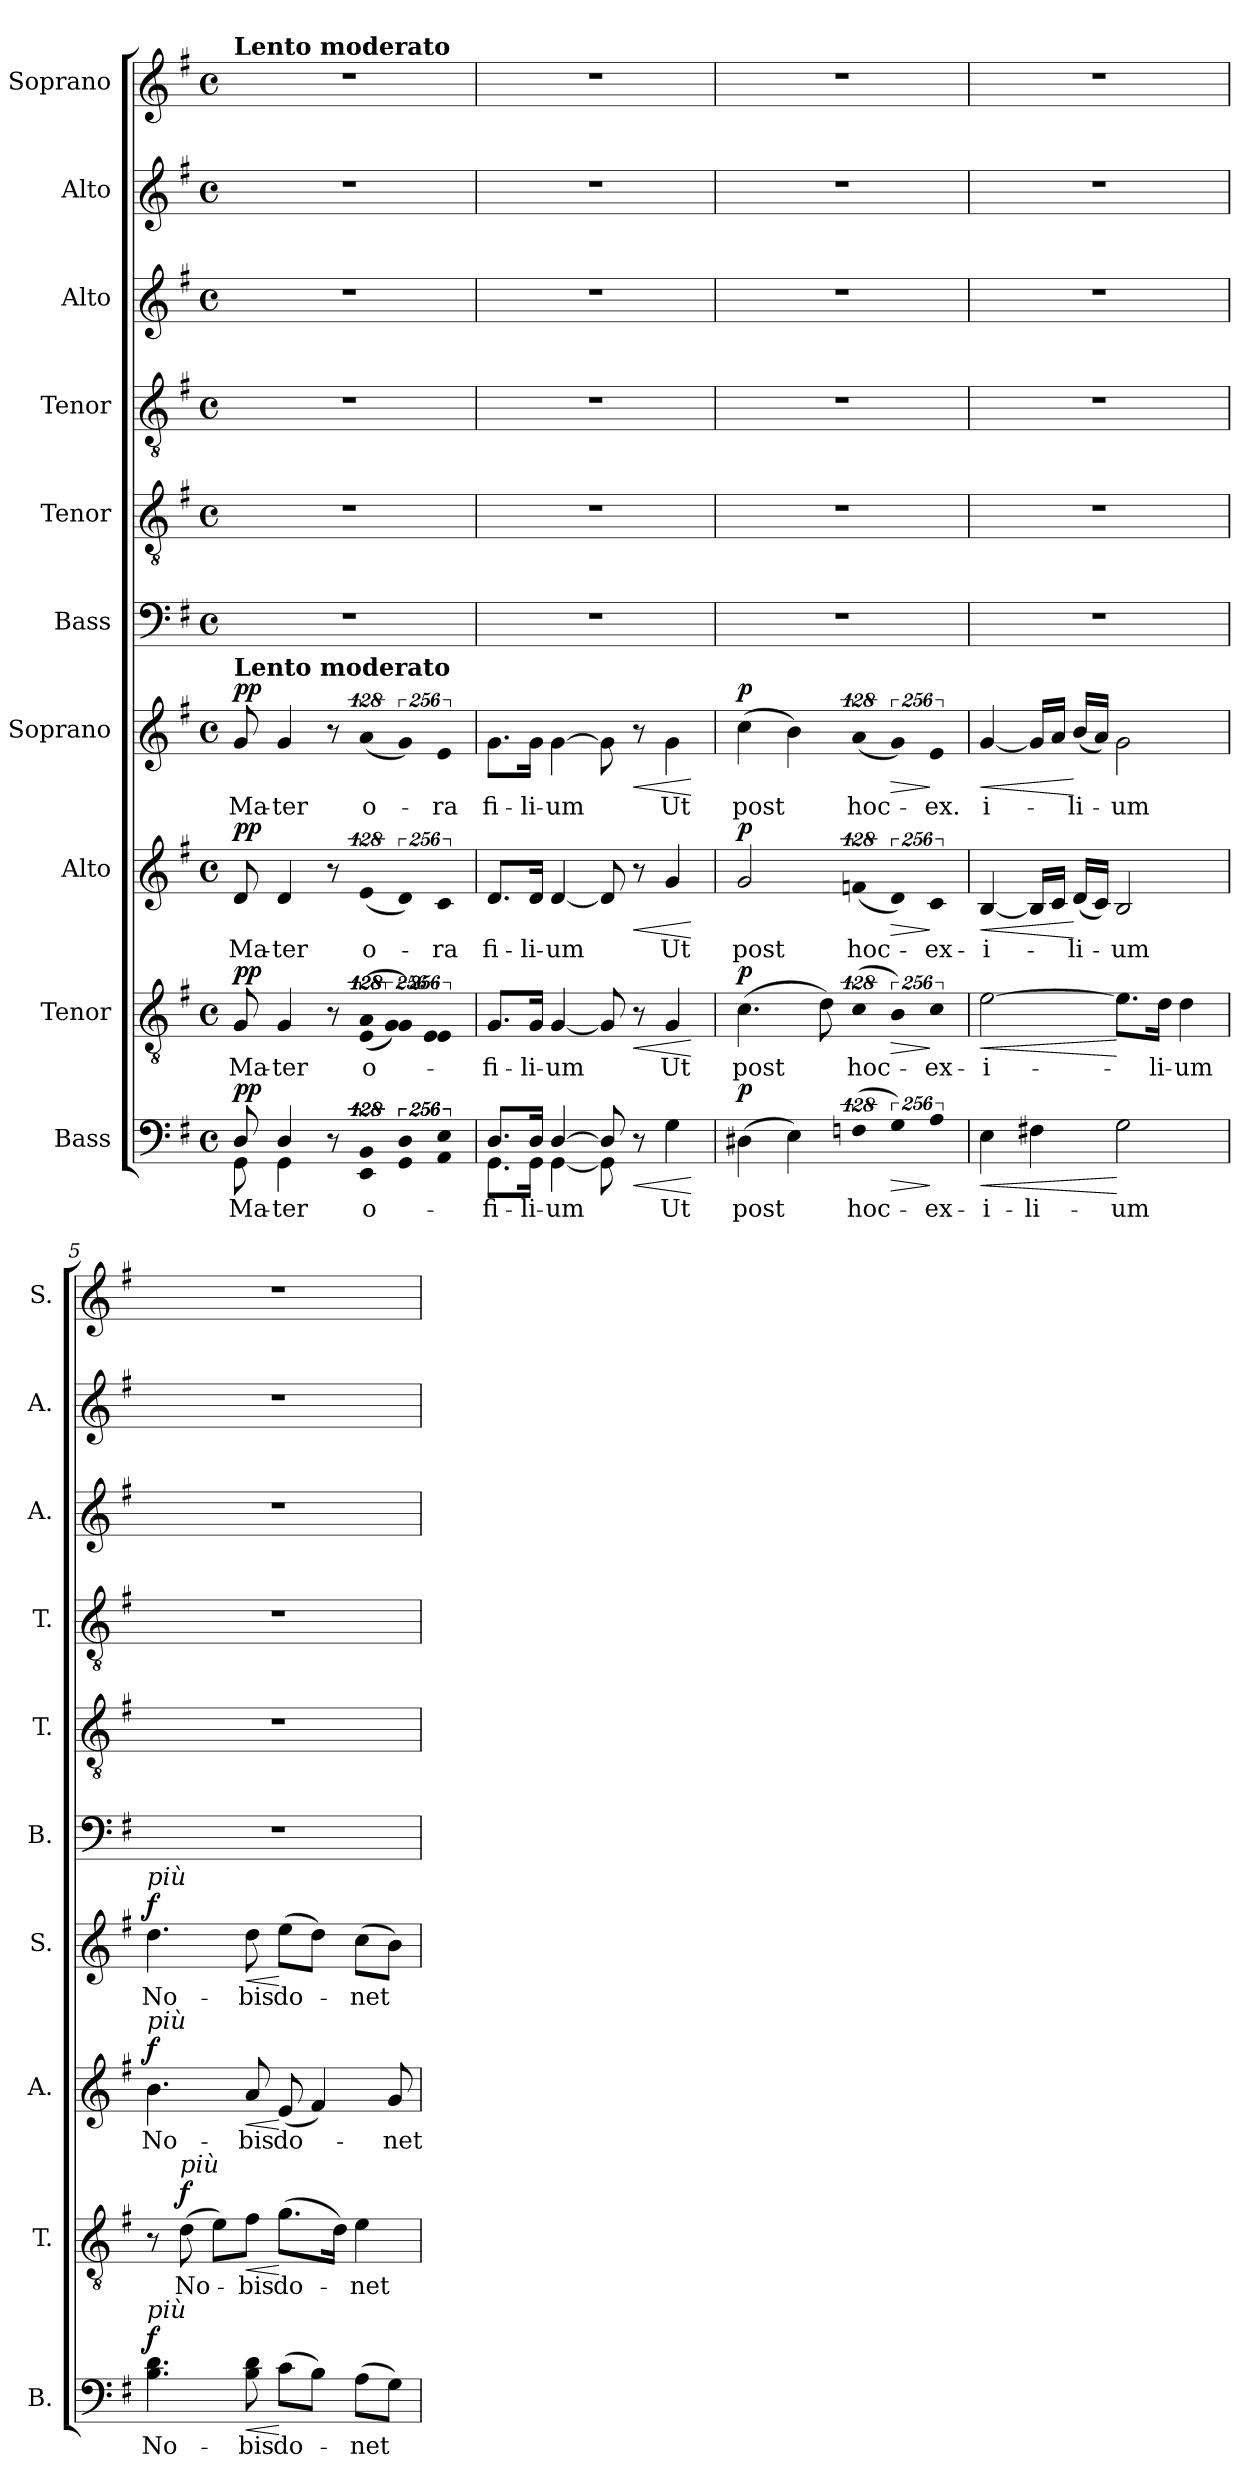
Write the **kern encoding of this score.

**kern	**text	**dynam	**kern	**text	**dynam	**kern	**text	**dynam	**kern	**text	**dynam	**kern	**kern	**kern	**kern	**kern	**kern
*part10	*part10	*part10	*part9	*part9	*part9	*part8	*part8	*part8	*part7	*part7	*part7	*part6	*part5	*part4	*part3	*part2	*part1
*staff10	*staff10	*staff10	*staff9	*staff9	*staff9	*staff8	*staff8	*staff8	*staff7	*staff7	*staff7	*staff6	*staff5	*staff4	*staff3	*staff2	*staff1
*I"Bass	*	*	*I"Tenor	*	*	*I"Alto	*	*	*I"Soprano	*	*	*I"Bass	*I"Tenor	*I"Tenor	*I"Alto	*I"Alto	*I"Soprano
*I'B.	*	*	*I'T.	*	*	*I'A.	*	*	*I'S.	*	*	*I'B.	*I'T.	*I'T.	*I'A.	*I'A.	*I'S.
!!LO:PB:g=z
*clefF4	*	*	*clefGv2	*	*	*clefG2	*	*	*clefG2	*	*	*clefF4	*clefGv2	*clefGv2	*clefG2	*clefG2	*clefG2
*	*	*	*ITrd7c12	*	*	*	*	*	*	*	*	*	*ITrd7c12	*ITrd7c12	*	*	*
*k[f#]	*	*	*k[f#]	*	*	*k[f#]	*	*	*k[f#]	*	*	*k[f#]	*k[f#]	*k[f#]	*k[f#]	*k[f#]	*k[f#]
*G:	*	*	*G:	*	*	*G:	*	*	*G:	*	*	*G:	*G:	*G:	*G:	*G:	*G:
*M4/4	*	*	*M4/4	*	*	*M4/4	*	*	*M4/4	*	*	*M4/4	*M4/4	*M4/4	*M4/4	*M4/4	*M4/4
*met(c)	*	*	*met(c)	*	*	*met(c)	*	*	*met(c)	*	*	*met(c)	*met(c)	*met(c)	*met(c)	*met(c)	*met(c)
*MM60	*	*	*MM60	*	*	*MM60	*	*	*MM60	*	*	*MM60	*MM60	*MM60	*MM60	*MM60	*MM60
=1	=1	=1	=1	=1	=1	=1	=1	=1	=1	=1	=1	=1	=1	=1	=1	=1	=1
*^	*	*	*	*	*	*	*	*	*	*	*	*	*	*	*	*	*
!	!	!LO:LY:b:color=#000000	!	!	!	!	!	!	!	!	!	!	!	!	!	!	!	!
!	!	!	!	!	!LO:LY:b:color=#000000	!	!	!	!	!	!	!	!	!	!	!	!	!
*	*	*	*	*^	*	*	*	*	*	*	*	*	*	*	*	*	*	*
!	!	!	!	!	!	!	!	!	!LO:LY:b:color=#000000	!	!	!	!	!	!	!	!	!	!
!	!	!	!	!	!	!	!	!	!	!	!	!	!	!	!	!	!	!	!LO:TX:a:B:t=Lento moderato
!	!	!	!	!	!	!	!	!	!	!	!LO:TX:a:B:t=Lento moderato	!	!	!	!	!	!	!	!
!	!	!	!	!	!	!	!	!	!	!	!	!LO:LY:b:color=#000000	!	!	!	!	!	!	!
8Di/	8GGi\	Ma-	pp	8GGi/	2ryy	Ma-	pp	8di/	Ma-	pp	8gi/	Ma-	pp	1r	1r	1r	1r	1r	1r
!	!	!LO:LY:b:color=#000000	!	!	!	!	!	!	!	!	!	!	!	!	!	!	!	!	!
!	!	!	!	!	!	!LO:LY:b:color=#000000	!	!	!	!	!	!	!	!	!	!	!	!	!
!	!	!	!	!	!	!	!	!	!LO:LY:b:color=#000000	!	!	!	!	!	!	!	!	!	!
!	!	!	!	!	!	!	!	!	!	!	!	!LO:LY:b:color=#000000	!	!	!	!	!	!	!
4Di/	4GGi\	-ter	.	4GGi/	.	-ter	.	4di/	-ter	.	4gi/	-ter	.	.	.	.	.	.	.
8r	8ryy	.	.	8r	.	.	.	8r	.	.	8r	.	.	.	.	.	.	.	.
!LO:N:vis=4	!LO:N:vis=4	!	!	!	!	!	!	!	!	!	!	!	!	!	!	!	!	!	!
!	!	!LO:LY:b:color=#000000	!	!LO:N:vis=4	!LO:N:vis=4	!	!	!	!	!	!	!	!	!	!	!	!	!	!
!	!	!	!	!	!	!LO:LY:b:color=#000000	!	!LO:N:vis=4	!	!	!	!	!	!	!	!	!	!	!
!	!	!	!	!	!	!	!	!	!LO:LY:b:color=#000000	!	!LO:N:vis=4	!	!	!	!	!	!	!	!
!	!	!	!	!	!	!	!	!	!	!	!	!LO:LY:b:color=#000000	!	!	!	!	!	!	!
512%85BBi/	512%85EEi\	o-	.	(512%85AAi/	(512%85EEi\	o-	.	(512%85ei/	o-	.	(512%85ai/	o-	.	.	.	.	.	.	.
!LO:N:vis=4	!LO:N:vis=4	!	!	!LO:N:vis=4	!LO:N:vis=4	!	!	!LO:N:vis=4	!	!	!LO:N:vis=4	!	!	!	!	!	!	!	!
1024%171Di/	1024%171GGi\	.	.	1024%171GGi/)	1024%171GGi\)	.	.	1024%171di/)	.	.	1024%171gi/)	.	.	.	.	.	.	.	.
!LO:N:vis=4	!LO:N:vis=4	!	!	!LO:N:vis=4	!LO:N:vis=4	!	!	!LO:N:vis=4	!	!	!	!	!	!	!	!	!	!	!
!	!	!	!	!	!	!	!	!	!LO:LY:b:color=#000000	!	!LO:N:vis=4	!	!	!	!	!	!	!	!
!	!	!	!	!	!	!	!	!	!	!	!	!LO:LY:b:color=#000000	!	!	!	!	!	!	!
1024%171Ei/	1024%171AAi\	.	.	1024%171EEi/	1024%171EEi\	.	.	1024%171ci/	-ra	.	1024%171ei/	-ra	.	.	.	.	.	.	.
*	*	*	*	*v	*v	*	*	*	*	*	*	*	*	*	*	*	*	*	*
=2	=2	=2	=2	=2	=2	=2	=2	=2	=2	=2	=2	=2	=2	=2	=2	=2	=2	=2
*	*	*	*	*^	*	*	*	*	*	*	*	*	*	*	*	*	*	*
!	!	!LO:LY:b:color=#000000	!	!	!	!	!	!	!	!	!	!	!	!	!	!	!	!	!
*	*	*	*	*v	*v	*	*	*	*	*	*	*	*	*	*	*	*	*	*
*	*	*	*	*^	*	*	*	*	*	*	*	*	*	*	*	*	*	*
!	!	!	!	!	!	!LO:LY:b:color=#000000	!	!	!	!	!	!	!	!	!	!	!	!	!
*	*	*	*	*v	*v	*	*	*	*	*	*	*	*	*	*	*	*	*	*
*	*	*	*	*^	*	*	*	*	*	*	*	*	*	*	*	*	*	*
!	!	!	!	!	!	!	!	!	!LO:LY:b:color=#000000	!	!	!	!	!	!	!	!	!	!
*	*	*	*	*v	*v	*	*	*	*	*	*	*	*	*	*	*	*	*	*
*	*	*	*	*^	*	*	*	*	*	*	*	*	*	*	*	*	*	*
!	!	!	!	!	!	!	!	!	!	!	!	!LO:LY:b:color=#000000	!	!	!	!	!	!	!
*	*	*	*	*v	*v	*	*	*	*	*	*	*	*	*	*	*	*	*	*
8.Di/L	8.GGi\L	fi-	.	8.GGi/L	fi-	.	8.di/L	fi-	.	8.gi\L	fi-	.	1r	1r	1r	1r	1r	1r
!	!	!LO:LY:b:color=#000000	!	!	!	!	!	!	!	!	!	!	!	!	!	!	!	!
!	!	!	!	!	!LO:LY:b:color=#000000	!	!	!	!	!	!	!	!	!	!	!	!	!
!	!	!	!	!	!	!	!	!LO:LY:b:color=#000000	!	!	!	!	!	!	!	!	!	!
!	!	!	!	!	!	!	!	!	!	!	!LO:LY:b:color=#000000	!	!	!	!	!	!	!
16Di/Jk	16GGi\Jk	-li-	.	16GGi/Jk	-li-	.	16di/Jk	-li-	.	16gi\Jk	-li-	.	.	.	.	.	.	.
!	!	!LO:LY:b:color=#000000	!	!	!	!	!	!	!	!	!	!	!	!	!	!	!	!
!	!	!	!	!	!LO:LY:b:color=#000000	!	!	!	!	!	!	!	!	!	!	!	!	!
!	!	!	!	!	!	!	!	!LO:LY:b:color=#000000	!	!	!	!	!	!	!	!	!	!
!	!	!	!	!	!	!	!	!	!	!	!LO:LY:b:color=#000000	!	!	!	!	!	!	!
[>4Di/	[<4GGi\	-um	.	[<4GGi/	-um	.	[<4di/	-um	.	[>4gi\	-um	.	.	.	.	.	.	.
8Di/]	8GGi\]	.	.	8GGi/]	.	.	8di/]	.	.	8gi\]	.	.	.	.	.	.	.	.
!	!	!	!LO:HP:b	!	!	!LO:HP:b	!	!	!LO:HP:b	!	!	!LO:HP:b	!	!	!	!	!	!
4.ryy	8r	.	<	8r	.	<	8r	.	<	8r	.	<	.	.	.	.	.	.
!	!	!LO:LY:b:color=#000000	!	!	!	!	!	!	!	!	!	!	!	!	!	!	!	!
!	!	!	!	!	!LO:LY:b:color=#000000	!	!	!	!	!	!	!	!	!	!	!	!	!
!	!	!	!	!	!	!	!	!LO:LY:b:color=#000000	!	!	!	!	!	!	!	!	!	!
!	!	!	!	!	!	!	!	!	!	!	!LO:LY:b:color=#000000	!	!	!	!	!	!	!
.	4Gi\	Ut	.	4GGi/	Ut	.	4gi/	Ut	.	4gi\	Ut	.	.	.	.	.	.	.
*v	*v	*	*	*	*	*	*	*	*	*	*	*	*	*	*	*	*	*
.	.	[	.	.	[	.	.	[	.	.	[	.	.	.	.	.	.
=3	=3	=3	=3	=3	=3	=3	=3	=3	=3	=3	=3	=3	=3	=3	=3	=3	=3
!	!LO:LY:b:color=#000000	!	!	!	!	!	!	!	!	!	!	!	!	!	!	!	!
!	!	!	!	!LO:LY:b:color=#000000	!	!	!	!	!	!	!	!	!	!	!	!	!
!	!	!	!	!	!	!	!LO:LY:b:color=#000000	!	!	!	!	!	!	!	!	!	!
!	!	!	!	!	!	!	!	!	!	!LO:LY:b:color=#000000	!	!	!	!	!	!	!
(4D#Xi\	post	p	(4.Ci\	post	p	2gi/	post	p	(4cci\	post	p	1r	1r	1r	1r	1r	1r
4Ei\)	.	.	.	.	.	.	.	.	4bi\)	.	.	.	.	.	.	.	.
.	.	.	8Di\)	.	.	.	.	.	.	.	.	.	.	.	.	.	.
!LO:N:vis=4	!	!	!	!	!	!	!	!	!	!	!	!	!	!	!	!	!
!	!LO:LY:b:color=#000000	!	!LO:N:vis=4	!	!	!	!	!	!	!	!	!	!	!	!	!	!
!	!	!	!	!LO:LY:b:color=#000000	!	!LO:N:vis=4	!	!	!	!	!	!	!	!	!	!	!
!	!	!	!	!	!	!	!LO:LY:b:color=#000000	!	!LO:N:vis=4	!	!	!	!	!	!	!	!
!	!	!	!	!	!	!	!	!	!	!LO:LY:b:color=#000000	!	!	!	!	!	!	!
(512%85Fni\	hoc-	.	(512%85Ci\	hoc-	.	(512%85fni/	hoc-	.	(512%85ai/	hoc-	.	.	.	.	.	.	.
!LO:N:vis=4	!	!LO:HP:b	!LO:N:vis=4	!	!LO:HP:b	!LO:N:vis=4	!	!LO:HP:b	!LO:N:vis=4	!	!LO:HP:b	!	!	!	!	!	!
1024%171Gi\)	.	>	1024%171BBi\)	.	>	1024%171di/)	.	>	1024%171gi/)	.	>	.	.	.	.	.	.
!LO:N:vis=4	!	!	!	!	!	!	!	!	!	!	!	!	!	!	!	!	!
!	!LO:LY:b:color=#000000	!	!LO:N:vis=4	!	!	!	!	!	!	!	!	!	!	!	!	!	!
!	!	!	!	!LO:LY:b:color=#000000	!	!LO:N:vis=4	!	!	!	!	!	!	!	!	!	!	!
!	!	!	!	!	!	!	!LO:LY:b:color=#000000	!	!LO:N:vis=4	!	!	!	!	!	!	!	!
!	!	!	!	!	!	!	!	!	!	!LO:LY:b:color=#000000	!	!	!	!	!	!	!
1024%171Ai\	-ex-	]	1024%171Ci\	-ex-	]	1024%171ci/	-ex-	]	1024%171ei/	-ex.	]	.	.	.	.	.	.
=4	=4	=4	=4	=4	=4	=4	=4	=4	=4	=4	=4	=4	=4	=4	=4	=4	=4
!	!LO:LY:b:color=#000000	!LO:HP:b	!	!	!	!	!	!	!	!	!	!	!	!	!	!	!
!	!	!	!	!LO:LY:b:color=#000000	!LO:HP:b	!	!	!	!	!	!	!	!	!	!	!	!
!	!	!	!	!	!	!	!LO:LY:b:color=#000000	!LO:HP:b	!	!	!	!	!	!	!	!	!
!	!	!	!	!	!	!	!	!	!	!LO:LY:b:color=#000000	!LO:HP:b	!	!	!	!	!	!
4Ei\	-i-	<	[>2Ei\	-i-	<	[<4Bi/	-i-	<	[<4gi/	i-	<	1r	1r	1r	1r	1r	1r
!	!LO:LY:b:color=#000000	!	!	!	!	!	!	!	!	!	!	!	!	!	!	!	!
4F#Xi\	-li-	.	.	.	.	16Bi/LL]	.	.	16gi/LL]	.	.	.	.	.	.	.	.
.	.	.	.	.	.	16ci/JJ	.	.	16ai/JJ	.	.	.	.	.	.	.	.
!	!	!	!	!	!	!	!LO:LY:b:color=#000000	!	!	!	!	!	!	!	!	!	!
!	!	!	!	!	!	!	!	!	!	!LO:LY:b:color=#000000	!	!	!	!	!	!	!
.	.	.	.	.	.	(16di/LL	-li-	[	(16bi/LL	-li-	[	.	.	.	.	.	.
.	.	.	.	.	.	16ci/JJ)	.	.	16ai/JJ)	.	.	.	.	.	.	.	.
!	!LO:LY:b:color=#000000	!	!	!	!	!	!	!	!	!	!	!	!	!	!	!	!
!	!	!	!	!	!	!	!LO:LY:b:color=#000000	!	!	!	!	!	!	!	!	!	!
!	!	!	!	!	!	!	!	!	!	!LO:LY:b:color=#000000	!	!	!	!	!	!	!
2Gi\	-um	[	8.Ei\L]	.	[	2Bi/	-um	.	2gi\	-um	.	.	.	.	.	.	.
!	!	!	!	!LO:LY:b:color=#000000	!	!	!	!	!	!	!	!	!	!	!	!	!
.	.	.	16Di\Jk	-li-	.	.	.	.	.	.	.	.	.	.	.	.	.
!	!	!	!	!LO:LY:b:color=#000000	!	!	!	!	!	!	!	!	!	!	!	!	!
.	.	.	4Di\	-um	.	.	.	.	.	.	.	.	.	.	.	.	.
!!LO:LB:g=z
=5	=5	=5	=5	=5	=5	=5	=5	=5	=5	=5	=5	=5	=5	=5	=5	=5	=5
!	!LO:LY:b:color=#000000	!	!	!	!	!	!	!	!	!	!	!	!	!	!	!	!
!	!	!	!	!	!	!	!LO:LY:b:color=#000000	!	!	!	!	!	!	!	!	!	!
!	!	!	!	!	!	!	!	!	!LO:TX:a:i:t=più	!	!	!	!	!	!	!	!
!	!	!	!	!	!	!LO:TX:a:i:t=più	!	!	!	!	!	!	!	!	!	!	!
!LO:TX:a:i:t=più	!	!	!	!	!	!	!	!	!	!	!	!	!	!	!	!	!
!	!	!	!	!	!	!	!	!	!	!LO:LY:b:color=#000000	!	!	!	!	!	!	!
4.Bi\ 4.di	No-	f	8r	.	.	4.bi\	No-	f	4.ddi\	No-	f	1r	1r	1r	1r	1r	1r
!	!	!	!LO:TX:a:i:t=più	!	!	!	!	!	!	!	!	!	!	!	!	!	!
!	!	!	!	!LO:LY:b:color=#000000	!	!	!	!	!	!	!	!	!	!	!	!	!
.	.	.	(8Di\	No-	f	.	.	.	.	.	.	.	.	.	.	.	.
.	.	.	8Ei\L)	.	.	.	.	.	.	.	.	.	.	.	.	.	.
!	!LO:LY:b:color=#000000	!LO:HP:b	!	!	!	!	!	!	!	!	!	!	!	!	!	!	!
!	!	!	!	!LO:LY:b:color=#000000	!LO:HP:b	!	!	!	!	!	!	!	!	!	!	!	!
!	!	!	!	!	!	!	!LO:LY:b:color=#000000	!LO:HP:b	!	!	!	!	!	!	!	!	!
!	!	!	!	!	!	!	!	!	!	!LO:LY:b:color=#000000	!LO:HP:b	!	!	!	!	!	!
8Bi\ 8di	-bis	<	8F#i\J	-bis	<	8ai/	-bis	<	8ddi\	-bis	<	.	.	.	.	.	.
!	!LO:LY:b:color=#000000	!	!	!	!	!	!	!	!	!	!	!	!	!	!	!	!
!	!	!	!	!LO:LY:b:color=#000000	!	!	!	!	!	!	!	!	!	!	!	!	!
!	!	!	!	!	!	!	!LO:LY:b:color=#000000	!	!	!	!	!	!	!	!	!	!
!	!	!	!	!	!	!	!	!	!	!LO:LY:b:color=#000000	!	!	!	!	!	!	!
(8ci\L	do-	[	(8.Gi\L	do-	[	(8ei/	do-	[	(8eei\L	do-	[	.	.	.	.	.	.
8Bi\J)	.	.	.	.	.	4f#i/)	.	.	8ddi\J)	.	.	.	.	.	.	.	.
.	.	.	16Di\Jk)	.	.	.	.	.	.	.	.	.	.	.	.	.	.
!	!LO:LY:b:color=#000000	!	!	!	!	!	!	!	!	!	!	!	!	!	!	!	!
!	!	!	!	!LO:LY:b:color=#000000	!	!	!	!	!	!	!	!	!	!	!	!	!
!	!	!	!	!	!	!	!	!	!	!LO:LY:b:color=#000000	!	!	!	!	!	!	!
(8Ai\L	-net	.	4Ei\	-net	.	.	.	.	(8cci\L	-net	.	.	.	.	.	.	.
!	!	!	!	!	!	!	!LO:LY:b:color=#000000	!	!	!	!	!	!	!	!	!	!
8Gi\J)	.	.	.	.	.	8gi/	-net	.	8bi\J)	.	.	.	.	.	.	.	.
=	=	=	=	=	=	=	=	=	=	=	=	=	=	=	=	=	=
*-	*-	*-	*-	*-	*-	*-	*-	*-	*-	*-	*-	*-	*-	*-	*-	*-	*-
